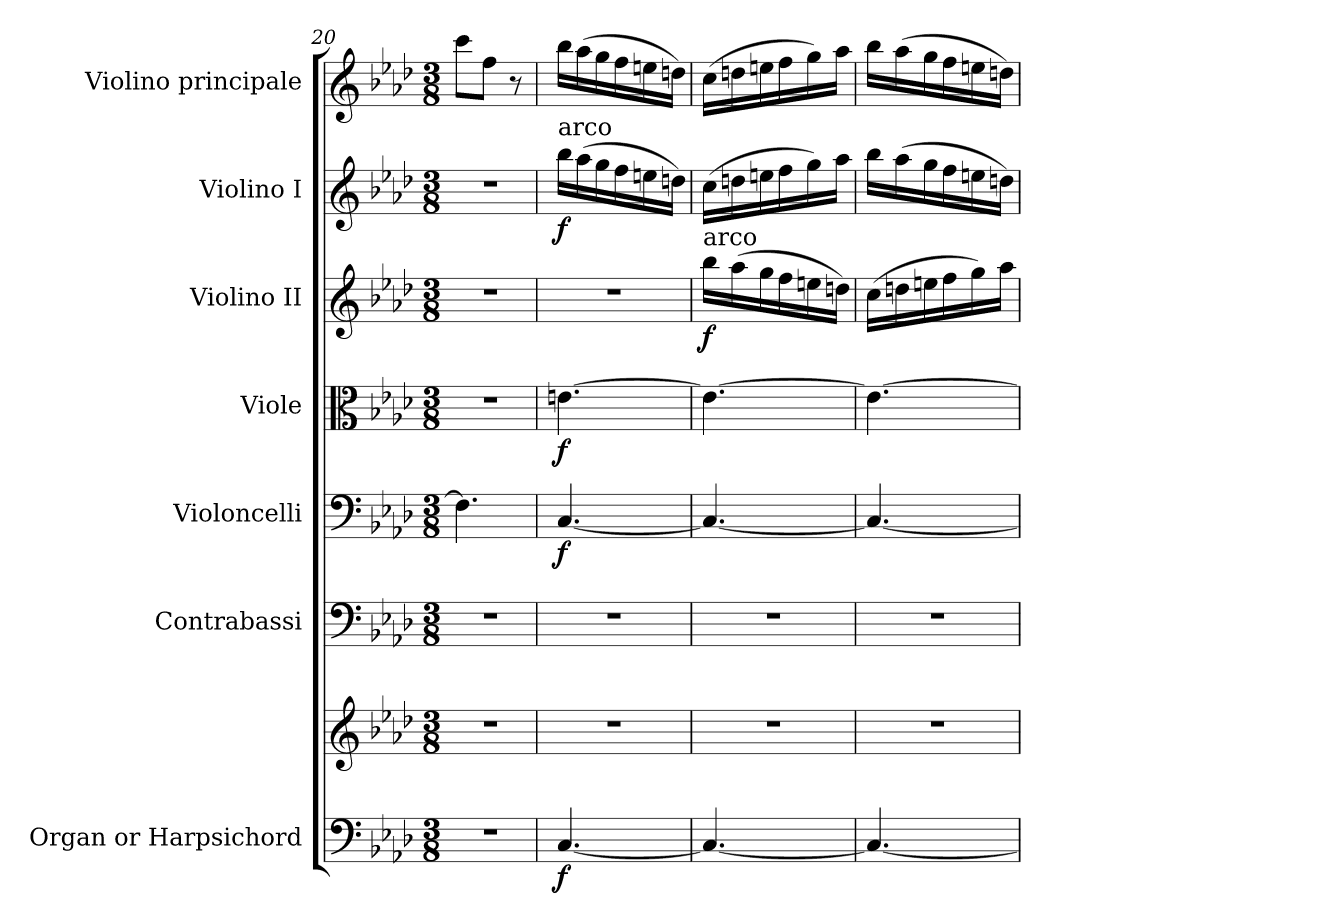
**kern	**kern	**dynam	**kern	**kern	**dynam	**kern	**dynam	**kern	**dynam	**kern	**dynam	**kern
*part7	*part7	*part7	*part6	*part5	*part5	*part4	*part4	*part3	*part3	*part2	*part2	*part1
*staff8	*staff7	*staff7/8	*staff6	*staff5	*staff5	*staff4	*staff4	*staff3	*staff3	*staff2	*staff2	*staff1
*I"Organ or Harpsichord	*	*	*I"Contrabassi	*I"Violoncelli	*	*I"Viole	*	*I"Violino II	*	*I"Violino I	*	*I"Violino principale
*I'Hch.	*	*	*I'Cbs.	*I'Vcl.	*	*I'Vle.	*	*I'Vln. II	*	*I'Vln. I	*	*I'Vln.
*clefF4	*clefG2	*	*clefF4	*clefF4	*	*clefC3	*	*clefG2	*	*clefG2	*	*clefG2
*	*	*	*ITrd7c12	*	*	*	*	*	*	*	*	*
*k[b-e-a-d-]	*k[b-e-a-d-]	*	*k[b-e-a-d-]	*k[b-e-a-d-]	*	*k[b-e-a-d-]	*	*k[b-e-a-d-]	*	*k[b-e-a-d-]	*	*k[b-e-a-d-]
*M3/8	*M3/8	*	*M3/8	*M3/8	*	*M3/8	*	*M3/8	*	*M3/8	*	*M3/8
*MM74	*MM74	*	*MM74	*MM74	*	*MM74	*	*MM74	*	*MM74	*	*MM74
=20	=20	=20	=20	=20	=20	=20	=20	=20	=20	=20	=20	=20
4.r	4.r	.	4.r	4.F\]	.	4.r	.	4.r	.	4.r	.	8ccc\L
.	.	.	.	.	.	.	.	.	.	.	.	8ff\J
.	.	.	.	.	.	.	.	.	.	.	.	8r
=21	=21	=21	=21	=21	=21	=21	=21	=21	=21	=21	=21	=21
*	*	*	*	*	*	*	*	*	*	*	*	*MM80
!	!	!	!	!	!	!	!	!	!	!LO:TX:a:t=arco	!	!
!	!	!LO:DY:b=2	!	!	!LO:DY:b	!	!LO:DY:b	!	!	!	!LO:DY:b	!
[4.C/	4.r	f	4.r	[4.C/	f	[4.en\	f	4.r	.	16bb-\LL	f	16bb-\LL
.	.	.	.	.	.	.	.	.	.	(>16aa-\	.	(>16aa-\
.	.	.	.	.	.	.	.	.	.	16gg\	.	16gg\
.	.	.	.	.	.	.	.	.	.	16ff\	.	16ff\
.	.	.	.	.	.	.	.	.	.	16een\	.	16een\
.	.	.	.	.	.	.	.	.	.	16ddn\JJ)	.	16ddn\JJ)
=22	=22	=22	=22	=22	=22	=22	=22	=22	=22	=22	=22	=22
!	!	!	!	!	!	!	!	!LO:TX:a:t=arco	!	!	!	!
!	!	!	!	!	!	!	!	!	!LO:DY:b	!	!	!
4.C/_	4.r	.	4.r	4.C/_	.	4.e\_	.	16bb-\LL	f	(>16cc\LL	.	(>16cc\LL
.	.	.	.	.	.	.	.	(>16aa-\	.	16ddn\	.	16ddn\
.	.	.	.	.	.	.	.	16gg\	.	16een\	.	16een\
.	.	.	.	.	.	.	.	16ff\	.	16ff\	.	16ff\
.	.	.	.	.	.	.	.	16een\	.	16gg\)	.	16gg\)
.	.	.	.	.	.	.	.	16ddn\JJ)	.	16aa-\JJ	.	16aa-\JJ
=23	=23	=23	=23	=23	=23	=23	=23	=23	=23	=23	=23	=23
4.C/_	4.r	.	4.r	4.C/_	.	4.e\_	.	(>16cc\LL	.	16bb-\LL	.	16bb-\LL
.	.	.	.	.	.	.	.	16ddn\	.	(>16aa-\	.	(>16aa-\
.	.	.	.	.	.	.	.	16een\	.	16gg\	.	16gg\
.	.	.	.	.	.	.	.	16ff\	.	16ff\	.	16ff\
.	.	.	.	.	.	.	.	16gg\)	.	16een\	.	16een\
.	.	.	.	.	.	.	.	16aa-\JJ	.	16ddn\JJ)	.	16ddn\JJ)
=	=	=	=	=	=	=	=	=	=	=	=	=
*-	*-	*-	*-	*-	*-	*-	*-	*-	*-	*-	*-	*-
